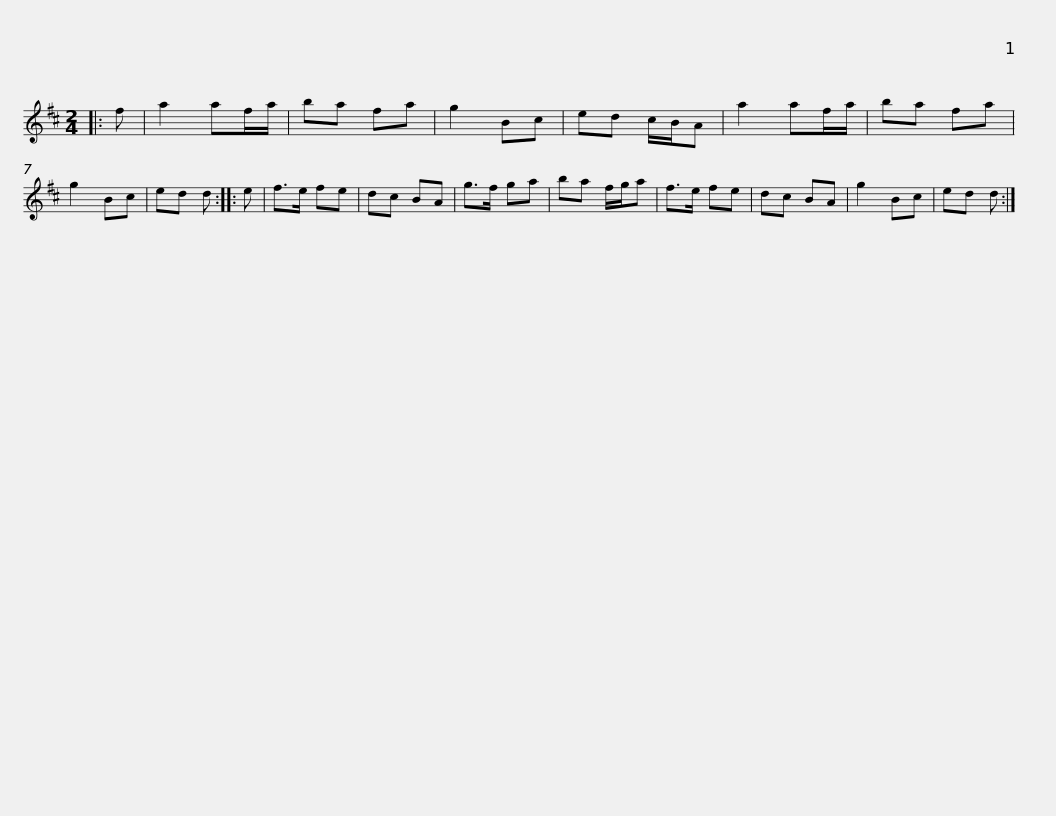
X:1
L:1/8
M:2/4
I:linebreak $
K:D
V:1 treble
V:1
|: f | a2 af/a/ | ba fa | g2 Bc | ed c/B/A | %5
 a2 af/a/ | ba fa | g2 Bc | ed d :: e | %10
 f>e fe |$ dc BA | g>f ga | ba f/g/a | f>e fe | %15
 dc BA | g2 Bc | ed d :| %18
